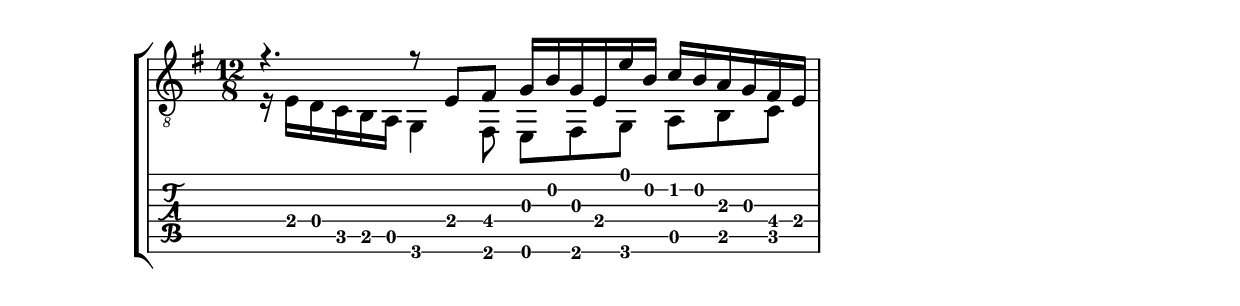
%% Do not edit this file; it is auto-generated from LSR http://lsr.dsi.unimi.it
%% This file is in the public domain.
\version "2.11.62"

\header {
  lsrtags = "fretted-strings"

  texidoces = "
La polifonía se crea de la misma forma en un @code{TabStaff} que
en una pauta normal.

"
  doctitlees = "Polifonía en tablaturas"

  texidoc = "
Polyphony is created the same way in a @code{TabStaff} as in a regular
staff.

"
  doctitle = "Polyphony in tablature"
} % begin verbatim
upper = \relative c' {
  \time 12/8
  \key e \minor
  \voiceOne
  r4. r8 e, fis g16 b g e e' b c b a g fis e
}

lower = \relative c {
  \key e \minor
  \voiceTwo
  r16 e d c b a g4 fis8 e fis g a b c
}

\score {
  <<
    \new StaffGroup = "tab with traditional" <<
      \new Staff = "guitar traditional" <<
        \clef "treble_8"
        \context Voice = "upper" \upper
        \context Voice = "lower" \lower
      >>
      \new TabStaff = "guitar tab" <<
        \context TabVoice = "upper" \upper
        \context TabVoice = "lower" \lower
      >>
    >>
  >>
}
